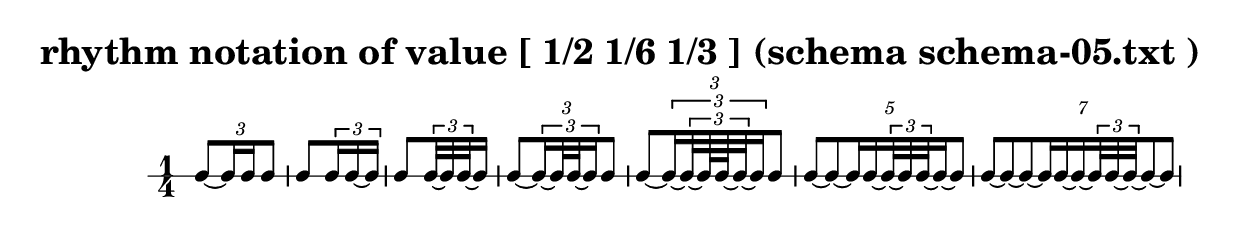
\header{ 
  title = "rhythm notation of value [ 1/2 1/6 1/3 ] (schema schema-05.txt )"
}

\score {
<<
\new RhythmicStaff {
\time 1/4
\tuplet 3/2 { e8~  { e16 e16 }  e8 } 
 { e8 \tuplet 3/2 { e16 e16~ e16 }  } 
 { e8  { \tuplet 3/2 { e32~ e32 e32~ }  e16 }  } 
\tuplet 3/2 { e8~ \tuplet 3/2 { e16~  { e32 e32~ }  e16 }  e8 } 
\tuplet 3/2 { e8~ \tuplet 3/2 { e16~ \tuplet 3/2 { e32~  { e64 e64~ }  e32~ }  e16 }  e8 } 
\tuplet 5/2 { e8~ e8~  { e16 e16~ }   { \tuplet 3/2 { e32~ e32 e32~ }  e16~ }  e8 } 
\tuplet 7/2 { e8~ e8~ e8~  { e16 e16~ }   { e16~ \tuplet 3/2 { e32 e32~ e32~ }  }  e8~ e8 } 
}
>>
}

\version "2.18.2"
